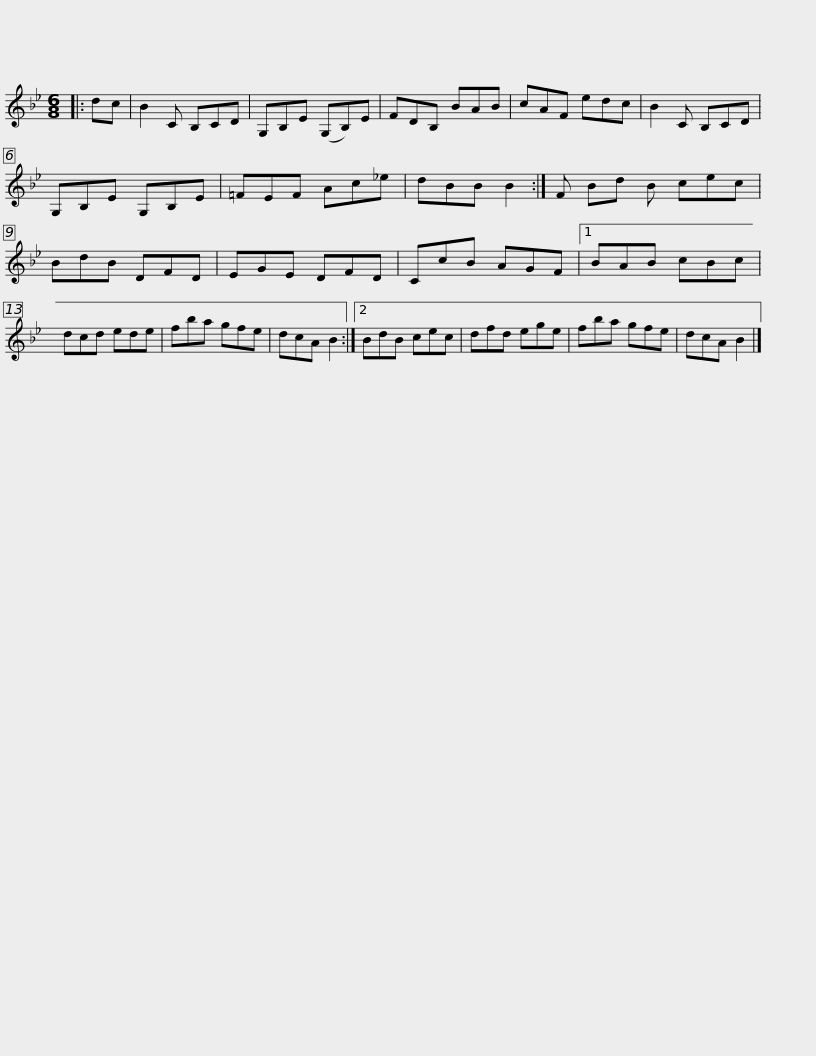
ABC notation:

X:1
L:1/8
M:6/8
I:linebreak $
K:Gmin
V:1 treble
V:1
|: dc | B2 C B,CD | G,B,E (G,B,)E | FDB, BAB | cAF edc | %5
 B2 C B,CD | G,B,E G,B,E |$ =FEF Ac_e | dBB B2 :| F Bd B cec | %10
 BdB DFD | EGE DFD | CcB AGF |1 BAB cBc |$ dcd ede | %15
 fba gfe | dcA B2 :|2 BdB cec | dfd ege | fba gfe | %20
 dcA B2 |] %21
